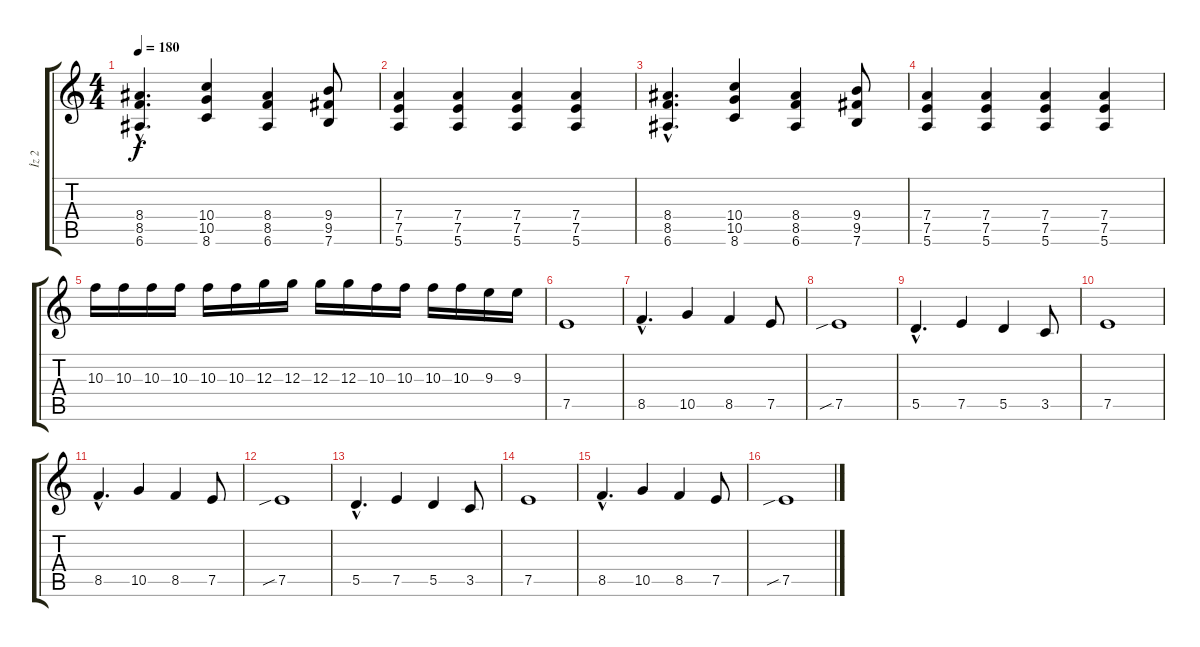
\track ("İz 2" "İz 2") {instrument overdrivenguitar}
\staff {score tabs}
\tuning (E4 B3 G3 D3 A2 E2) {hide}
\ts (4 4)
\tempo 180
\clef g2
\ks c
(8.4{hac} 8.5{hac} 6.6{hac}).4{d dy f} (10.4 10.5 8.6).4 (8.4 8.5 6.6).4 (9.4 9.5 7.6).8 |
(7.4 7.5 5.6).4 (7.4 7.5 5.6).4 (7.4 7.5 5.6).4 (7.4 7.5 5.6).4 |
(8.4{hac} 8.5{hac} 6.6{hac}).4{d} (10.4 10.5 8.6).4 (8.4 8.5 6.6).4 (9.4 9.5 7.6).8 |
(7.4 7.5 5.6).4 (7.4 7.5 5.6).4 (7.4 7.5 5.6).4 (7.4 7.5 5.6).4 |
10.3.16 10.3.16 10.3.16 10.3.16 10.3.16 10.3.16 12.3.16 12.3.16 12.3.16 12.3.16 10.3.16 10.3.16 10.3.16 10.3.16 9.3.16 9.3.16 |
7.5.1{instrument acousticguitarsteel} |
8.5{hac}.4{d} 10.5.4 8.5.4 7.5.8 |
7.5{sib}.1 |
5.5{hac}.4{d} 7.5.4 5.5.4 3.5.8 |
7.5.1 |
8.5{hac}.4{d} 10.5.4 8.5.4 7.5.8 |
7.5{sib}.1 |
5.5{hac}.4{d} 7.5.4 5.5.4 3.5.8 |
7.5.1 |
8.5{hac}.4{d} 10.5.4 8.5.4 7.5.8 |
7.5{sib}.1
